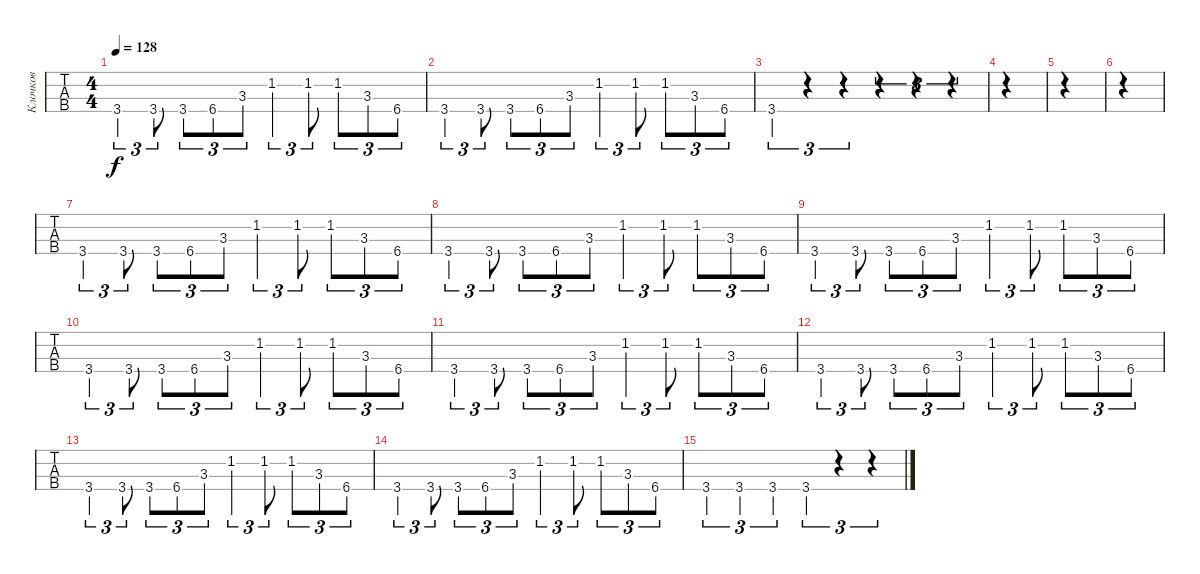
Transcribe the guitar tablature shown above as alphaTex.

\track ("Клочков" "Клочков") {instrument electricbassfinger}
\staff {tabs}
\tuning (G2 D2 A1 D1) {hide}
\ts (4 4)
\tempo 128
\clef f4
\ks c
3.4.4{tu (3 2) dy f} 3.4.8{tu (3 2)} 3.4.8{tu (3 2)} 6.4.8{tu (3 2)} 3.3.8{tu (3 2)} 1.2.4{tu (3 2)} 1.2.8{tu (3 2)} 1.2.8{tu (3 2)} 3.3.8{tu (3 2)} 6.4.8{tu (3 2)} |
3.4.4{tu (3 2)} 3.4.8{tu (3 2)} 3.4.8{tu (3 2)} 6.4.8{tu (3 2)} 3.3.8{tu (3 2)} 1.2.4{tu (3 2)} 1.2.8{tu (3 2)} 1.2.8{tu (3 2)} 3.3.8{tu (3 2)} 6.4.8{tu (3 2)} |
3.4.4{tu (3 2)} r.4{tu (3 2)} r.4{tu (3 2)} r.4{tu (3 2)} r.4{tu (3 2)} r.4{tu (3 2)} |
|
|
|
3.4.4{tu (3 2)} 3.4.8{tu (3 2)} 3.4.8{tu (3 2)} 6.4.8{tu (3 2)} 3.3.8{tu (3 2)} 1.2.4{tu (3 2)} 1.2.8{tu (3 2)} 1.2.8{tu (3 2)} 3.3.8{tu (3 2)} 6.4.8{tu (3 2)} |
3.4.4{tu (3 2)} 3.4.8{tu (3 2)} 3.4.8{tu (3 2)} 6.4.8{tu (3 2)} 3.3.8{tu (3 2)} 1.2.4{tu (3 2)} 1.2.8{tu (3 2)} 1.2.8{tu (3 2)} 3.3.8{tu (3 2)} 6.4.8{tu (3 2)} |
3.4.4{tu (3 2)} 3.4.8{tu (3 2)} 3.4.8{tu (3 2)} 6.4.8{tu (3 2)} 3.3.8{tu (3 2)} 1.2.4{tu (3 2)} 1.2.8{tu (3 2)} 1.2.8{tu (3 2)} 3.3.8{tu (3 2)} 6.4.8{tu (3 2)} |
3.4.4{tu (3 2)} 3.4.8{tu (3 2)} 3.4.8{tu (3 2)} 6.4.8{tu (3 2)} 3.3.8{tu (3 2)} 1.2.4{tu (3 2)} 1.2.8{tu (3 2)} 1.2.8{tu (3 2)} 3.3.8{tu (3 2)} 6.4.8{tu (3 2)} |
3.4.4{tu (3 2)} 3.4.8{tu (3 2)} 3.4.8{tu (3 2)} 6.4.8{tu (3 2)} 3.3.8{tu (3 2)} 1.2.4{tu (3 2)} 1.2.8{tu (3 2)} 1.2.8{tu (3 2)} 3.3.8{tu (3 2)} 6.4.8{tu (3 2)} |
3.4.4{tu (3 2)} 3.4.8{tu (3 2)} 3.4.8{tu (3 2)} 6.4.8{tu (3 2)} 3.3.8{tu (3 2)} 1.2.4{tu (3 2)} 1.2.8{tu (3 2)} 1.2.8{tu (3 2)} 3.3.8{tu (3 2)} 6.4.8{tu (3 2)} |
3.4.4{tu (3 2)} 3.4.8{tu (3 2)} 3.4.8{tu (3 2)} 6.4.8{tu (3 2)} 3.3.8{tu (3 2)} 1.2.4{tu (3 2)} 1.2.8{tu (3 2)} 1.2.8{tu (3 2)} 3.3.8{tu (3 2)} 6.4.8{tu (3 2)} |
3.4.4{tu (3 2)} 3.4.8{tu (3 2)} 3.4.8{tu (3 2)} 6.4.8{tu (3 2)} 3.3.8{tu (3 2)} 1.2.4{tu (3 2)} 1.2.8{tu (3 2)} 1.2.8{tu (3 2)} 3.3.8{tu (3 2)} 6.4.8{tu (3 2)} |
3.4.4{tu (3 2)} 3.4.4{tu (3 2)} 3.4.4{tu (3 2)} 3.4.4{tu (3 2)} r.4{tu (3 2)} r.4{tu (3 2)}
